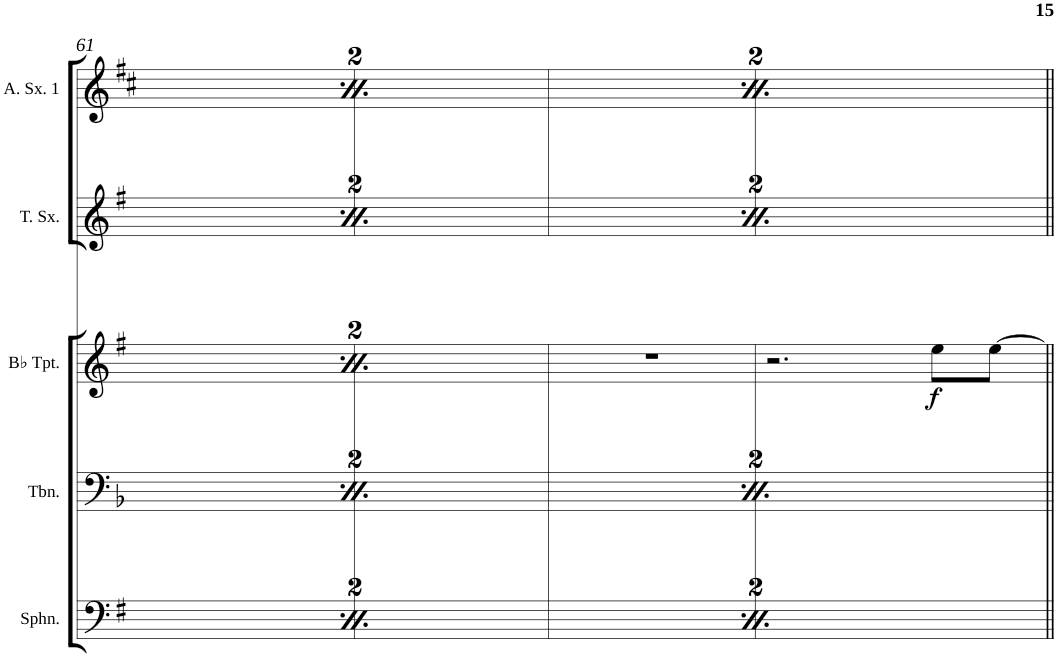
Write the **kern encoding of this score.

**kern	**kern	**dynam	**kern	**dynam	**kern	**dynam	**kern	**dynam
*part5	*part4	*part4	*part3	*part3	*part2	*part2	*part1	*part1
*staff5	*staff4	*staff4	*staff3	*staff3	*staff2	*staff2	*staff1	*staff1
*I"Sousaphone	*I"Trombone	*	*I"Trumpet in Bb	*	*I"Tenor Sax	*	*I"Alto Sax 1	*
*I'Sphn.	*I'Tbn.	*	*	*	*I'T. Sx.	*	*I'A. Sx. 1	*
!!LO:PB:g=z
*clefF4	*clefF4	*	*clefG2	*	*clefG2	*	*clefG2	*
*Trd8c14	*	*	*Trd1c2	*	*Trd8c14	*	*Trd5c9	*
*k[f#]	*k[b-]	*	*k[f#]	*	*k[f#]	*	*k[f#c#]	*
*e:	*d:	*	*e:	*	*e:	*	*b:	*
*M4/4	*M4/4	*	*M4/4	*	*M4/4	*	*M4/4	*
*met(c)	*met(c)	*	*met(c)	*	*met(c)	*	*met(c)	*
=61	=61	=61	=61	=61	=61	=61	=61	=61
4r	4r	.	4r	.	4r	.	4r	.
!	!	!LO:DY:b	!	!	!	!LO:DY:b	!	!LO:DY:b
4E'</	4A'>\	mp	4ee'>\	.	4b'>\	mp	4dd'>\	mp
4G'</	4d'>\	.	4gg'>\	.	4ee'>\	.	4ff#'>\	.
8E/L	8A\L	.	8ee\L	.	8b\L	.	8dd\L	.
[8AA/J	[8B-\J	.	[8ee\J	.	[8cc\J	.	[8dd\J	.
=62	=62	=62	=62	=62	=62	=62	=62	=62
4.AA/]	4.B-\]	.	4.ee\]	.	4.cc\]	.	4.dd\]	.
[8BB/	[8A\	.	[8dd#X\	.	[8b\	.	[8cc#\	.
2BB/]	2A\]	.	2dd#\]	.	2b\]	.	2cc#\]	.
=63	=63	=63	=63	=63	=63	=63	=63	=63
4r	4r	.	1r	.	4r	.	4r	.
!	!	!LO:DY:b	!	!	!	!LO:DY:b	!	!LO:DY:b
4E'</	4A'>\	mp	.	.	4b'>\	mp	4dd'>\	mp
4G'</	4d'>\	.	.	.	4ee'>\	.	4ff#'>\	.
8E/L	8A\L	.	.	.	8b\L	.	8dd\L	.
[8AA/J	[8B-\J	.	.	.	[8cc\J	.	[8dd\J	.
=64	=64	=64	=64	=64	=64	=64	=64	=64
4.AA/]	4.B-\]	.	2.r	.	4.cc\]	.	4.dd\]	.
[8BB/	[8A\	.	.	.	[8b\	.	[8cc#\	.
2BB/]	2A\]	.	.	.	2b\]	.	2cc#\]	.
!	!	!	!	!LO:DY:b	!	!	!	!
.	.	.	8ee\L	f	.	.	.	.
.	.	.	[8ee\J	.	.	.	.	.
=||	=||	=||	=||	=||	=||	=||	=||	=||
*-	*-	*-	*-	*-	*-	*-	*-	*-
